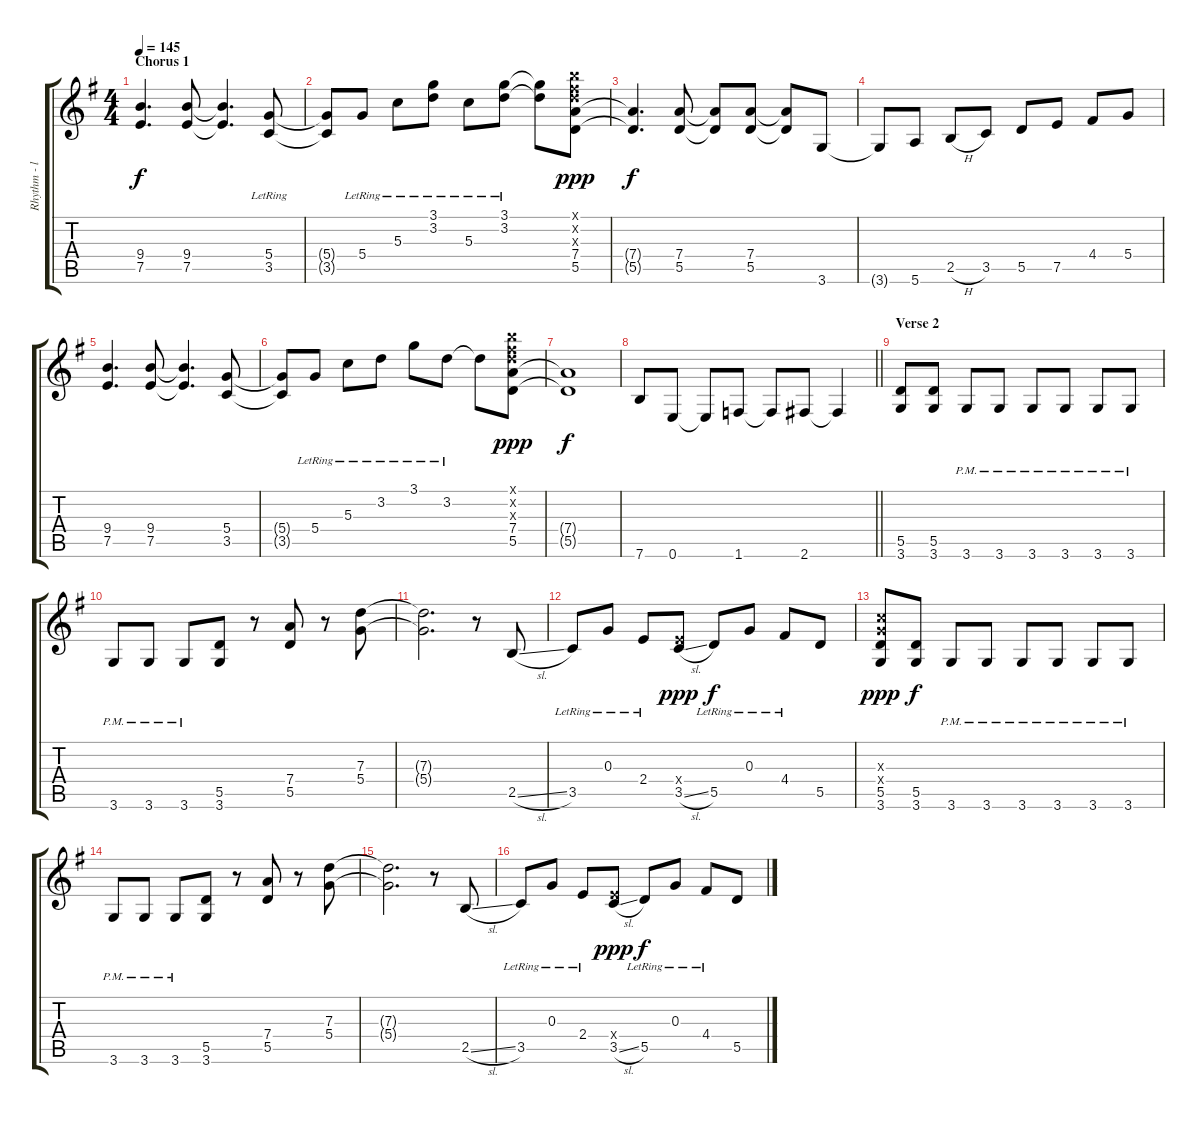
\track ("Rhythm - left" "Rhythm - l") {instrument distortionguitar}
\staff {score tabs}
\tuning (E4 B3 G3 D3 A2 E2) {hide}
\ts (4 4)
\section ("" "Chorus 1")
\tempo 145
\clef g2
\ks g
(9.4 7.5).4{d dy f} (9.4 7.5).8 (9.4{t} 7.5{t}).4{d} (5.4 3.5{lr}).8 |
(5.4{t} 3.5{t}).8 5.4{lr}.8 5.3{lr}.8 (3.1{lr} 3.2{lr}).8 5.3{lr}.8 (3.1{lr} 3.2{lr}).8 (3.1{t} 3.2{t}).8 (7.1{x} 7.2{x} 7.3{x} 7.4 5.5).8{dy ppp} |
(7.4{t} 5.5{t}).4{d dy f} (7.4 5.5).8 (7.4{t} 5.5{t}).8 (7.4 5.5).8 (7.4{t} 5.5{t}).8 3.6.8 |
3.6{t}.8 5.6.8 2.5{h}.8 3.5.8 5.5.8 7.5.8 4.4.8 5.4.8 |
(9.4 7.5).4{d} (9.4 7.5).8 (9.4{t} 7.5{t}).4{d} (5.4 3.5).8 |
(5.4{t} 3.5{t}).8 5.4{lr}.8 5.3{lr}.8 3.2{lr}.8 3.1{lr}.8 3.2{lr}.8 3.2{t}.8 (7.1{x} 7.2{x} 7.3{x} 7.4 5.5).8{dy ppp} |
(7.4{t} 5.5{t}).1{dy f} |
\barLineRight lightlight
7.6.8 0.6.8 0.6{t}.8 1.6.8 1.6{t}.8 2.6.8 2.6{t}.4 |
\section ("" "Verse 2")
(5.5 3.6).8 (5.5 3.6).8 3.6{pm}.8 3.6{pm}.8 3.6{pm}.8 3.6{pm}.8 3.6{pm}.8 3.6{pm}.8 |
3.6{pm}.8 3.6{pm}.8 3.6{pm}.8 (5.5 3.6).8 r.8 (7.4 5.5).8 r.8 (7.3 5.4).8 |
(7.3{t} 5.4{t}).2{d} r.8 2.5{sl}.8 |
3.5{lr}.8 0.3{lr}.8 2.4{lr}.8 (2.4{x} 3.5{sl}).8{dy ppp} 5.5{lr}.8{dy f} 0.3{lr}.8 4.4{lr}.8 5.5.8 |
(5.3{x} 5.4{x} 5.5 3.6).8{dy ppp} (5.5 3.6).8{dy f} 3.6{pm}.8 3.6{pm}.8 3.6{pm}.8 3.6{pm}.8 3.6{pm}.8 3.6{pm}.8 |
3.6{pm}.8 3.6{pm}.8 3.6{pm}.8 (5.5 3.6).8 r.8 (7.4 5.5).8 r.8 (7.3 5.4).8 |
(7.3{t} 5.4{t}).2{d} r.8 2.5{sl}.8 |
3.5{lr}.8 0.3{lr}.8 2.4{lr}.8 (2.4{x} 3.5{sl}).8{dy ppp} 5.5{lr}.8{dy f} 0.3{lr}.8 4.4{lr}.8 5.5.8
